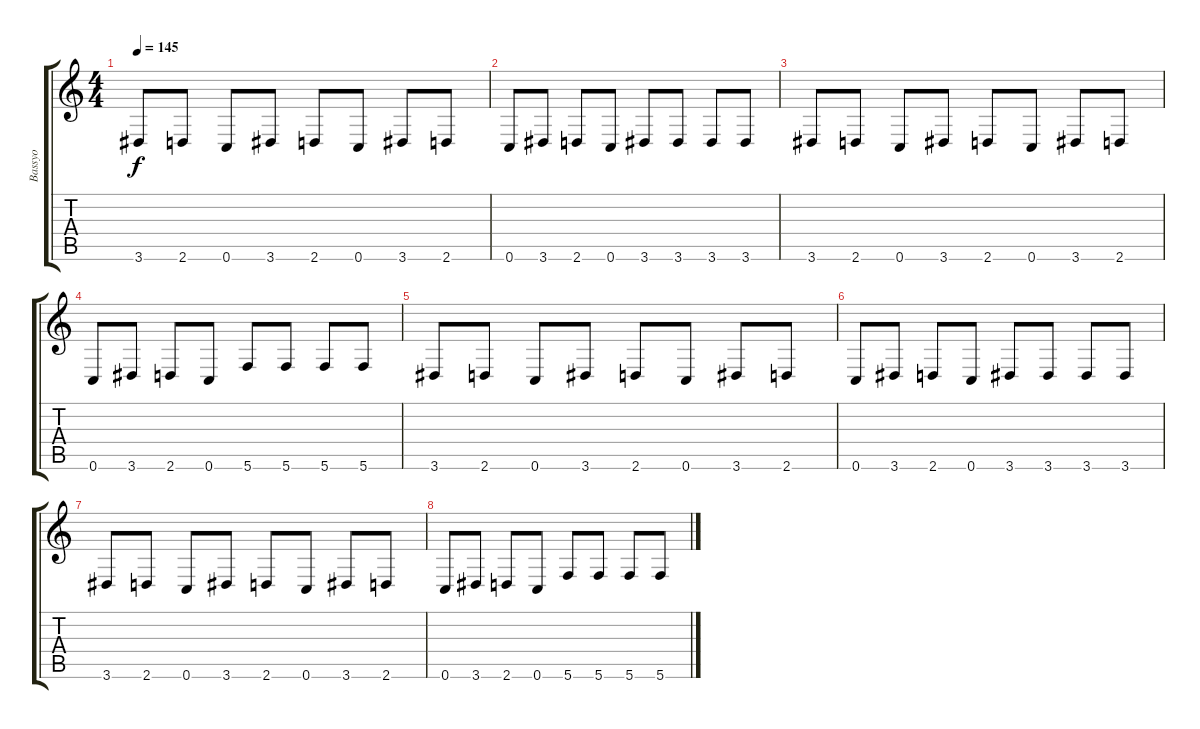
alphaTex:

\track ("Bassyo" "Bassyo") {instrument electricbassfinger}
\staff {score tabs}
\tuning (D4 A3 F3 C3 G2 C2) {hide}
\ts (4 4)
\tempo 145
\clef g2
\ks c
3.6.8{dy f} 2.6.8 0.6.8 3.6.8 2.6.8 0.6.8 3.6.8 2.6.8 |
0.6.8 3.6.8 2.6.8 0.6.8 3.6.8 3.6.8 3.6.8 3.6.8 |
3.6.8 2.6.8 0.6.8 3.6.8 2.6.8 0.6.8 3.6.8 2.6.8 |
0.6.8 3.6.8 2.6.8 0.6.8 5.6.8 5.6.8 5.6.8 5.6.8 |
3.6.8 2.6.8 0.6.8 3.6.8 2.6.8 0.6.8 3.6.8 2.6.8 |
0.6.8 3.6.8 2.6.8 0.6.8 3.6.8 3.6.8 3.6.8 3.6.8 |
3.6.8 2.6.8 0.6.8 3.6.8 2.6.8 0.6.8 3.6.8 2.6.8 |
0.6.8 3.6.8 2.6.8 0.6.8 5.6.8 5.6.8 5.6.8 5.6.8
